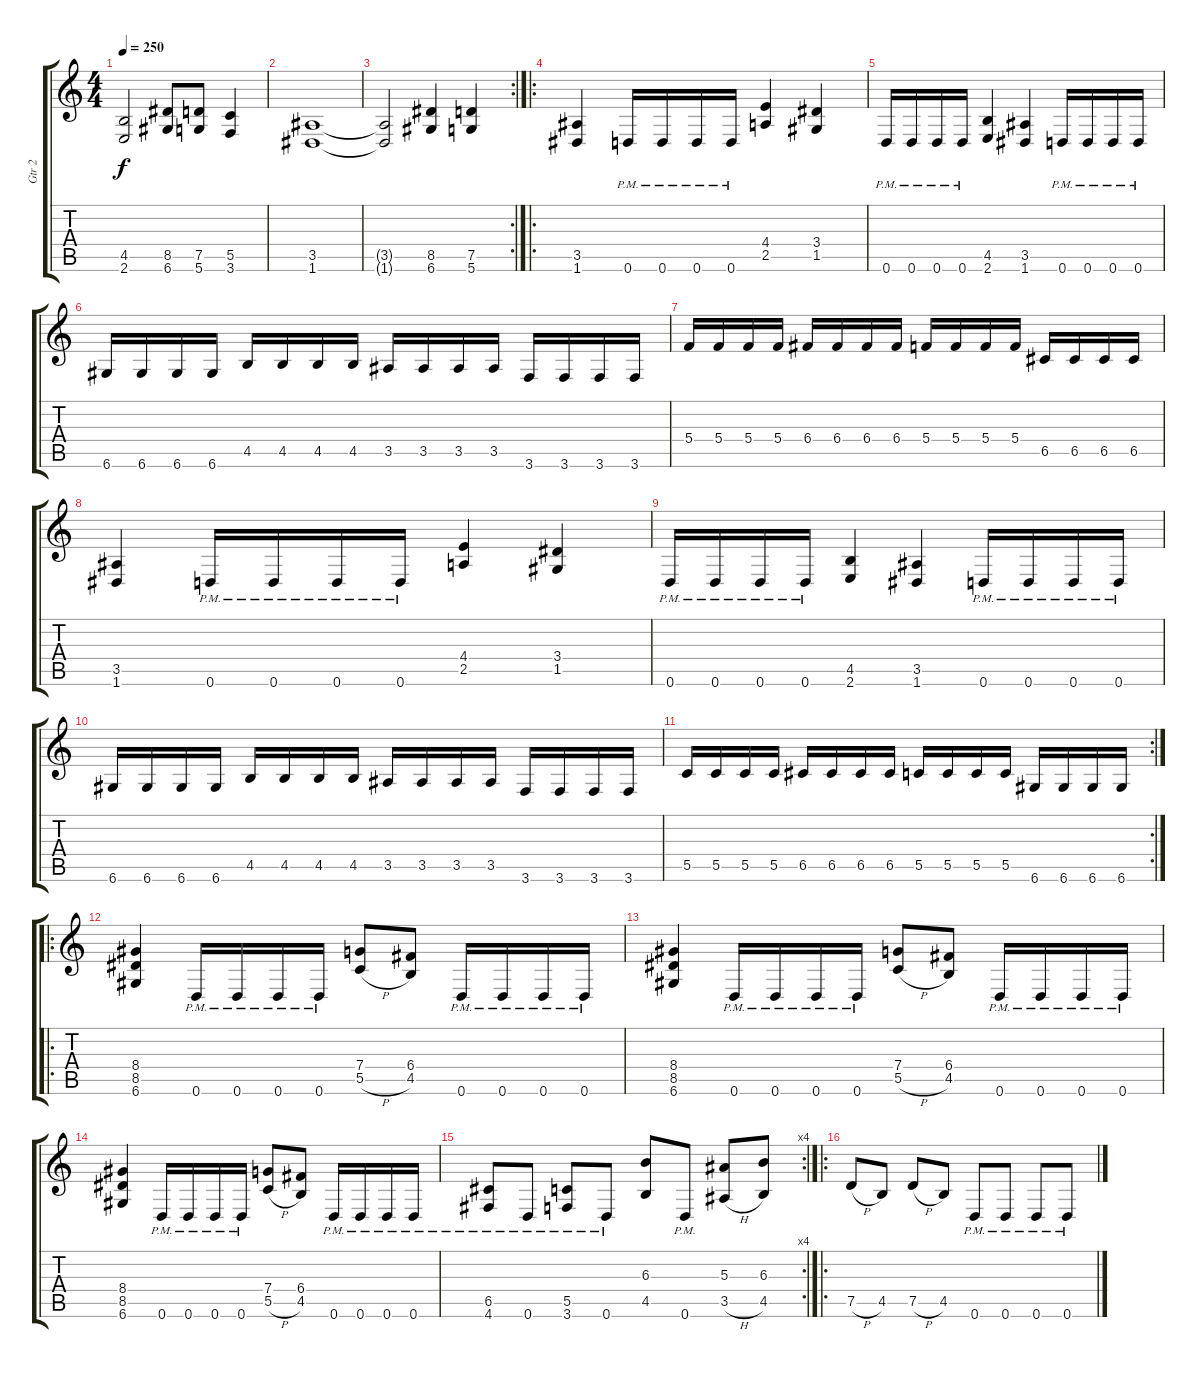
\track ("Gtr 2" "Gtr 2") {instrument distortionguitar}
\staff {score tabs}
\tuning (D4 A3 F3 C3 G2 D2) {hide}
\ts (4 4)
\tempo 250
\clef g2
\ks c
(4.5{t} 2.6{t}).2{dy f} (8.5 6.6).8 (7.5 5.6).8 (5.5 3.6).4 |
(3.5 1.6).1 |
\rc 2
(3.5{t} 1.6{t}).2 (8.5 6.6).4 (7.5 5.6).4 |
\ro
(3.5 1.6).4 0.6{pm}.16 0.6{pm}.16 0.6{pm}.16 0.6{pm}.16 (4.4 2.5).4 (3.4 1.5).4 |
0.6{pm}.16 0.6{pm}.16 0.6{pm}.16 0.6{pm}.16 (4.5 2.6).4 (3.5 1.6).4 0.6{pm}.16 0.6{pm}.16 0.6{pm}.16 0.6{pm}.16 |
6.6.16 6.6.16 6.6.16 6.6.16 4.5.16 4.5.16 4.5.16 4.5.16 3.5.16 3.5.16 3.5.16 3.5.16 3.6.16 3.6.16 3.6.16 3.6.16 |
5.4.16 5.4.16 5.4.16 5.4.16 6.4.16 6.4.16 6.4.16 6.4.16 5.4.16 5.4.16 5.4.16 5.4.16 6.5.16 6.5.16 6.5.16 6.5.16 |
(3.5 1.6).4 0.6{pm}.16 0.6{pm}.16 0.6{pm}.16 0.6{pm}.16 (4.4 2.5).4 (3.4 1.5).4 |
0.6{pm}.16 0.6{pm}.16 0.6{pm}.16 0.6{pm}.16 (4.5 2.6).4 (3.5 1.6).4 0.6{pm}.16 0.6{pm}.16 0.6{pm}.16 0.6{pm}.16 |
6.6.16 6.6.16 6.6.16 6.6.16 4.5.16 4.5.16 4.5.16 4.5.16 3.5.16 3.5.16 3.5.16 3.5.16 3.6.16 3.6.16 3.6.16 3.6.16 |
\rc 2
5.5.16 5.5.16 5.5.16 5.5.16 6.5.16 6.5.16 6.5.16 6.5.16 5.5.16 5.5.16 5.5.16 5.5.16 6.6.16 6.6.16 6.6.16 6.6.16 |
\ro
(8.4 8.5 6.6).4 0.6{pm}.16 0.6{pm}.16 0.6{pm}.16 0.6{pm}.16 (7.4 5.5{h}).8 (6.4 4.5).8 0.6{pm}.16 0.6{pm}.16 0.6{pm}.16 0.6{pm}.16 |
(8.4 8.5 6.6).4 0.6{pm}.16 0.6{pm}.16 0.6{pm}.16 0.6{pm}.16 (7.4 5.5{h}).8 (6.4 4.5).8 0.6{pm}.16 0.6{pm}.16 0.6{pm}.16 0.6{pm}.16 |
(8.4 8.5 6.6).4 0.6{pm}.16 0.6{pm}.16 0.6{pm}.16 0.6{pm}.16 (7.4 5.5{h}).8 (6.4 4.5).8 0.6{pm}.16 0.6{pm}.16 0.6{pm}.16 0.6{pm}.16 |
\rc 4
(6.5 4.6{pm}).8 0.6{pm}.8 (5.5 3.6{pm}).8 0.6{pm}.8 (6.3 4.5).8 0.6{pm}.8 (5.3 3.5{h}).8 (6.3 4.5).8 |
\ro
7.5{h}.8 4.5.8 7.5{h}.8 4.5.8 0.6{pm}.8 0.6{pm}.8 0.6{pm}.8 0.6{pm}.8
